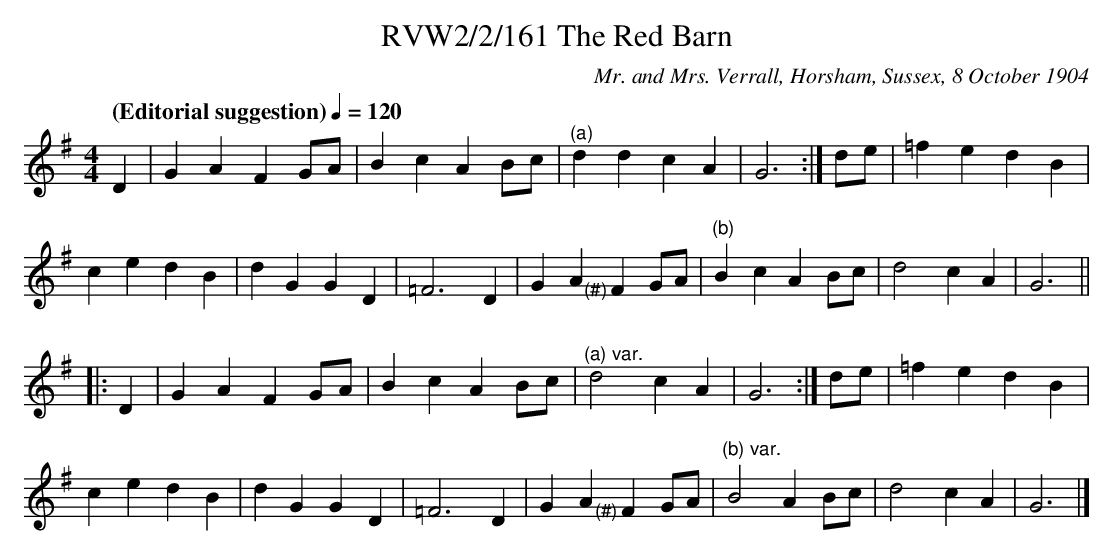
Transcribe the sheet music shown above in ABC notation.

X:1
T:RVW2/2/161 The Red Barn
C:Mr. and Mrs. Verrall, Horsham, Sussex, 8 October 1904
L:1/4
Q: "(Editorial suggestion)" 1/4=120
M:4/4
K:G
D | G A F G/2A/2 | B c A B/2c/2 | "^(a)"d d c A | G3 :| d/2e/2 |=f e d B |
c e d B | d G G D | =F3 D |G A "<(#)"F G/2A/2 | "^(b)"B c A B/2c/2 | d2 c A | G3 ||
|: D | G A F G/2A/2 | B c A B/2c/2 | "^(a) var."d2 c A | G3 :| d/2e/2 |=f e d B |
c e d B | d G G D | =F3 D |G A "<(#)"F G/2A/2 | "^(b) var."B2 A B/2c/2 | d2 c A | G3 |]
